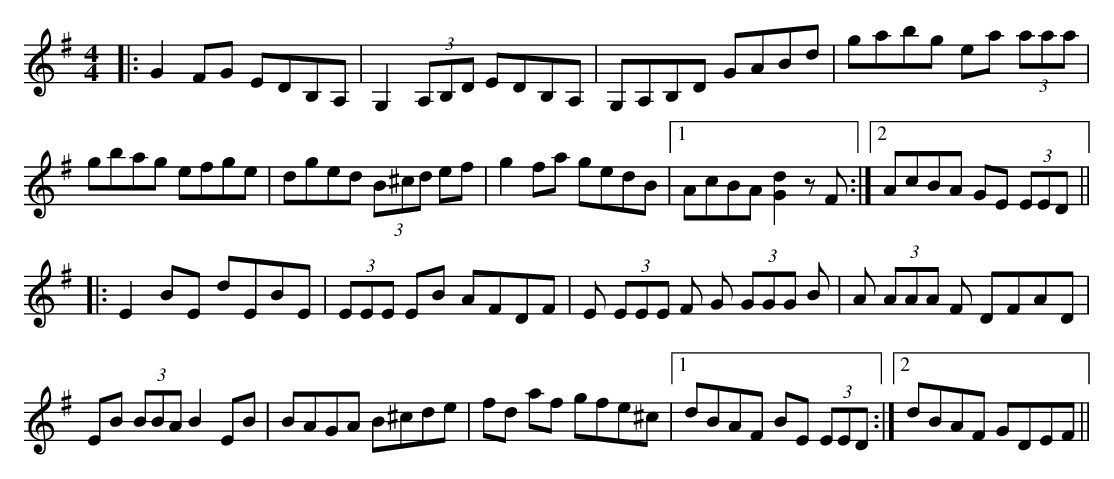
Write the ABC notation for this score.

X:1
M:4/4
K:G
|:G2 FG EDB,A,|G,2 (3A,B,D EDB,A,|G,A,B,D GABd|gabg ea (3aaa|
gbag efge|dged (3B^cd ef|g2 fa gedB|1 AcBA [Gd]2 z F:|2 AcBA GE (3EED||
|:E2 BE dEBE|(3EEE EB AFDF|E (3EEE F G (3GGG B|A (3AAA F DFAD|
EB (3BBA B2 EB|BAGA B^cde|fd af gfe^c|1 dBAF BE (3EED:|2 dBAF GDEF||
